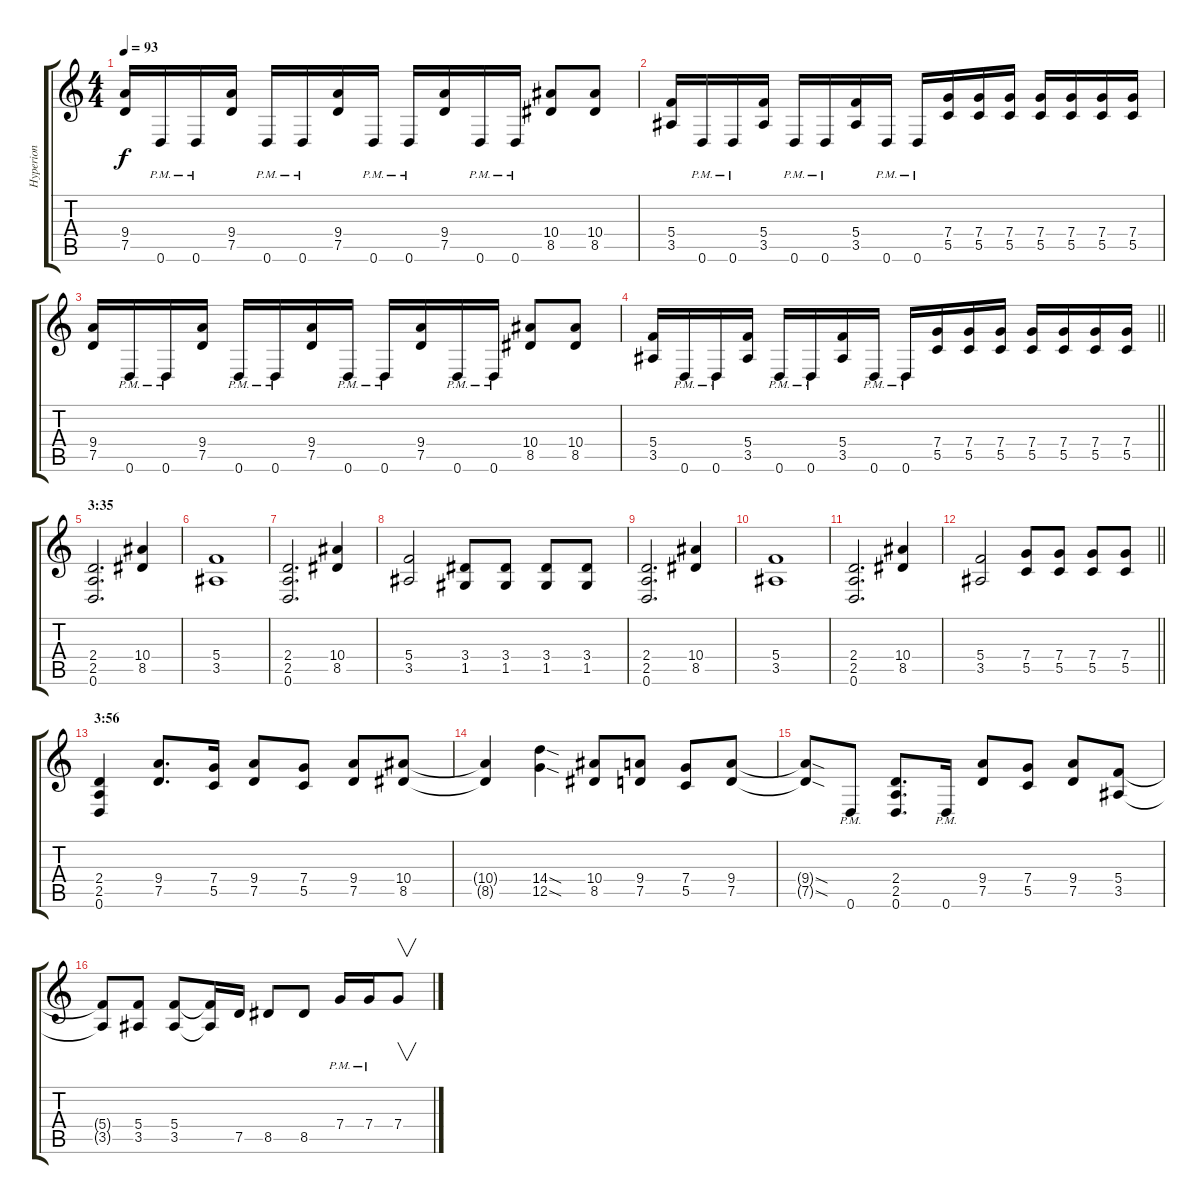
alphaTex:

\track ("Hyperion" "Hyperion") {instrument distortionguitar}
\staff {score tabs}
\tuning (D4 A3 F3 C3 G2 D2) {hide}
\ts (4 4)
\tempo 93
\clef g2
\ks c
(9.4 7.5).16{dy f} 0.6{pm}.16 0.6{pm}.16 (9.4 7.5).16 0.6{pm}.16 0.6{pm}.16 (9.4 7.5).16 0.6{pm}.16 0.6{pm}.16 (9.4 7.5).16 0.6{pm}.16 0.6{pm}.16 (10.4 8.5).8 (10.4 8.5).8 |
(5.4 3.5).16 0.6{pm}.16 0.6{pm}.16 (5.4 3.5).16 0.6{pm}.16 0.6{pm}.16 (5.4 3.5).16 0.6{pm}.16 0.6{pm}.16 (7.4 5.5).16 (7.4 5.5).16 (7.4 5.5).16 (7.4 5.5).16 (7.4 5.5).16 (7.4 5.5).16 (7.4 5.5).16 |
(9.4 7.5).16 0.6{pm}.16 0.6{pm}.16 (9.4 7.5).16 0.6{pm}.16 0.6{pm}.16 (9.4 7.5).16 0.6{pm}.16 0.6{pm}.16 (9.4 7.5).16 0.6{pm}.16 0.6{pm}.16 (10.4 8.5).8 (10.4 8.5).8 |
\barLineRight lightlight
(5.4 3.5).16 0.6{pm}.16 0.6{pm}.16 (5.4 3.5).16 0.6{pm}.16 0.6{pm}.16 (5.4 3.5).16 0.6{pm}.16 0.6{pm}.16 (7.4 5.5).16 (7.4 5.5).16 (7.4 5.5).16 (7.4 5.5).16 (7.4 5.5).16 (7.4 5.5).16 (7.4 5.5).16 |
\section ("" "3:35")
(2.4 2.5 0.6).2{d balance 11} (10.4 8.5).4 |
(5.4 3.5).1 |
(2.4 2.5 0.6).2{d} (10.4 8.5).4 |
(5.4 3.5).2 (3.4 1.5).8 (3.4 1.5).8 (3.4 1.5).8 (3.4 1.5).8 |
(2.4 2.5 0.6).2{d} (10.4 8.5).4 |
(5.4 3.5).1 |
(2.4 2.5 0.6).2{d} (10.4 8.5).4 |
\barLineRight lightlight
(5.4 3.5).2 (7.4 5.5).8 (7.4 5.5).8 (7.4 5.5).8 (7.4 5.5).8 |
\section ("" "3:56")
(2.4 2.5 0.6).4{balance 13} (9.4 7.5).8{d} (7.4 5.5).16 (9.4 7.5).8 (7.4 5.5).8 (9.4 7.5).8 (10.4 8.5).8 |
(10.4{t} 8.5{t}).4 (14.4{sod} 12.5{sod}).4 (10.4 8.5).8 (9.4 7.5).8 (7.4 5.5).8 (9.4 7.5).8 |
(9.4{sod t} 7.5{sod t}).8 0.6{pm}.8 (2.4 2.5 0.6).8{d} 0.6{pm}.16 (9.4 7.5).8 (7.4 5.5).8 (9.4 7.5).8 (5.4 3.5).8 |
(5.4{t} 3.5{t}).8 (5.4 3.5).8 (5.4 3.5).8 (5.4{t} 3.5{t}).16 7.5.16 8.5.8 8.5.8 7.4{pm}.16 7.4{pm}.16 7.4.8{v}
